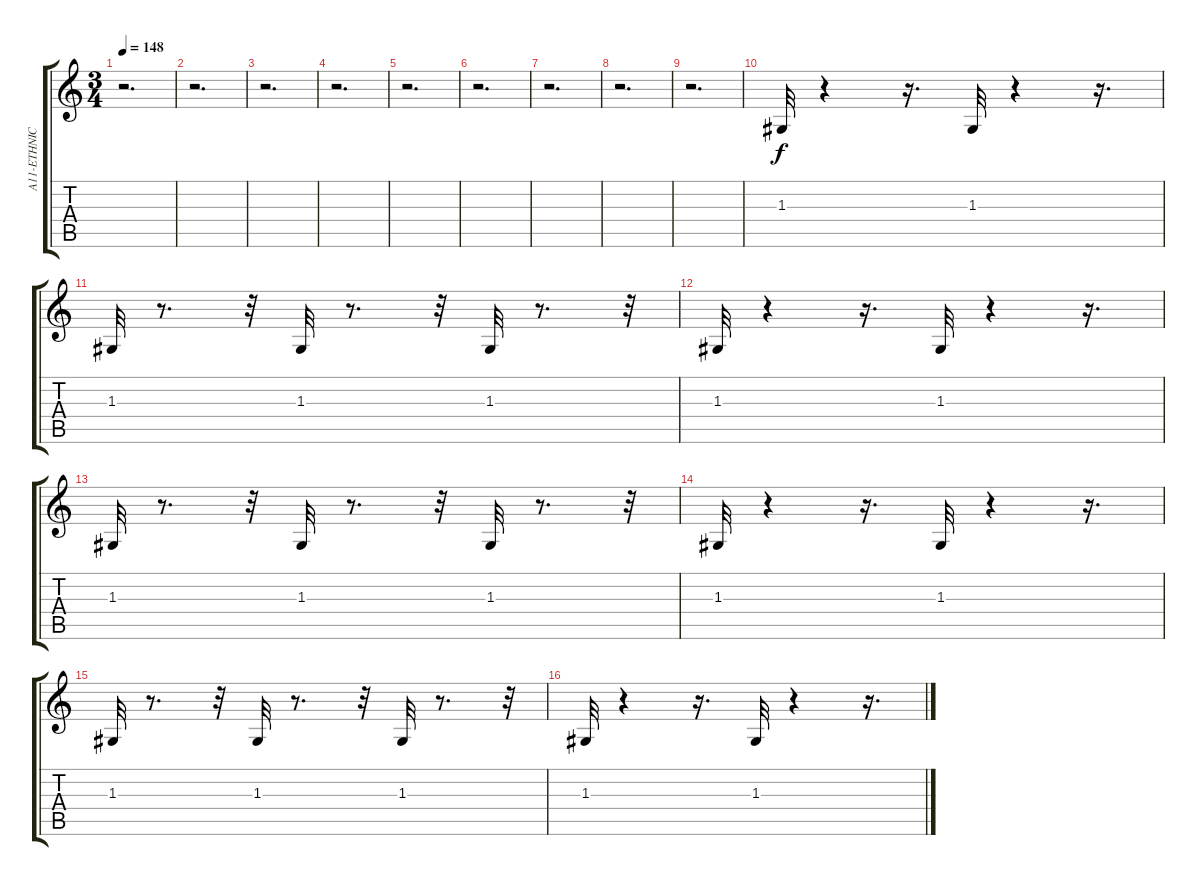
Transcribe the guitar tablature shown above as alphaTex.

\track ("A11-ETHNIC      " "A11-ETHNIC") {instrument stringensemble2}
\staff {score tabs}
\tuning (E4 B3 G3 D3 A2 E2) {hide}
\ts (3 4)
\tempo 148
\clef g2
\ks c
r.2{d dy f} |
r.2{d} |
r.2{d} |
r.2{d} |
r.2{d} |
r.2{d} |
r.2{d} |
r.2{d} |
r.2{d} |
1.3.32 r.4 r.16{d} 1.3.32 r.4 r.16{d} |
1.3.32 r.8{d} r.32 1.3.32 r.8{d} r.32 1.3.32 r.8{d} r.32 |
1.3.32 r.4 r.16{d} 1.3.32 r.4 r.16{d} |
1.3.32 r.8{d} r.32 1.3.32 r.8{d} r.32 1.3.32 r.8{d} r.32 |
1.3.32 r.4 r.16{d} 1.3.32 r.4 r.16{d} |
1.3.32 r.8{d} r.32 1.3.32 r.8{d} r.32 1.3.32 r.8{d} r.32 |
1.3.32 r.4 r.16{d} 1.3.32 r.4 r.16{d}
